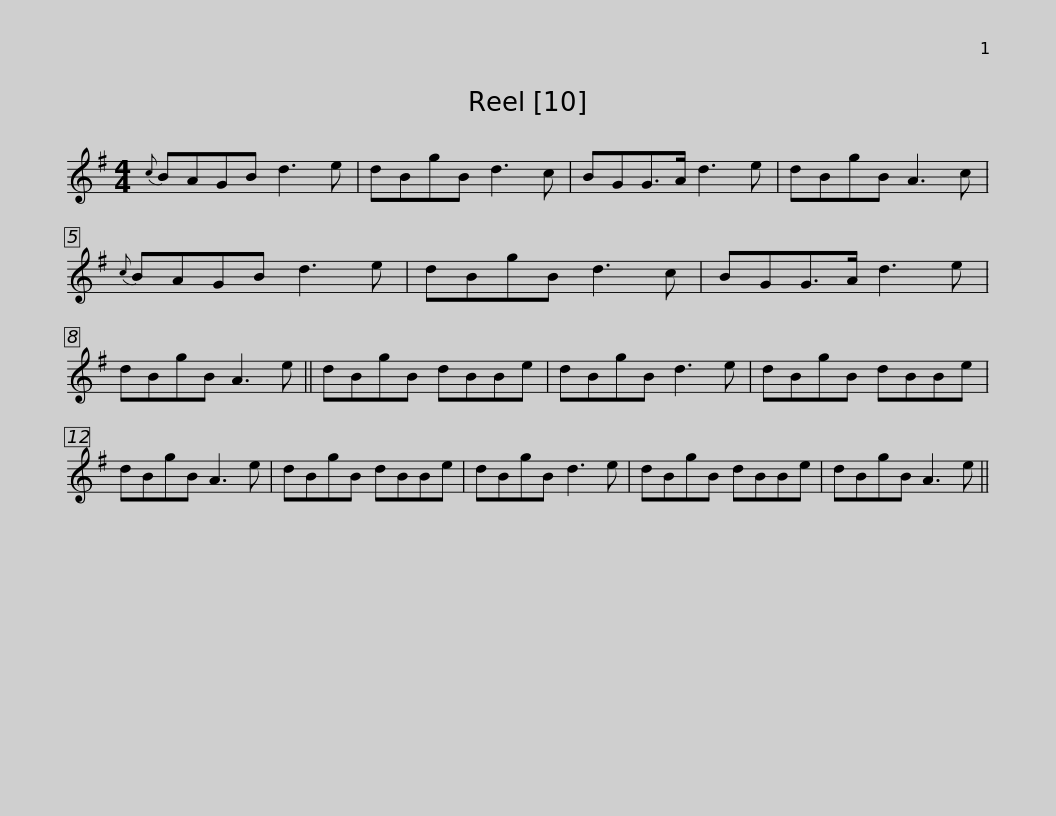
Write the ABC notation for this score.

X:1
L:1/8
M:4/4
I:linebreak $
K:G
V:1 treble
V:1
{c} BAGB d3 e | dBgB d3 c | BGG>A d3 e | dBgB A3 c |{c} BAGB d3 e | %5
 dBgB d3 c |$ BGG>A d3 e | dBgB A3 e || dBgB dBBe | dBgB d3 e | %10
 dBgB dBBe | dBgB A3 e |$ dBgB dBBe | dBgB d3 e | dBgB dBBe | %15
 dBgB A3 e || %16
